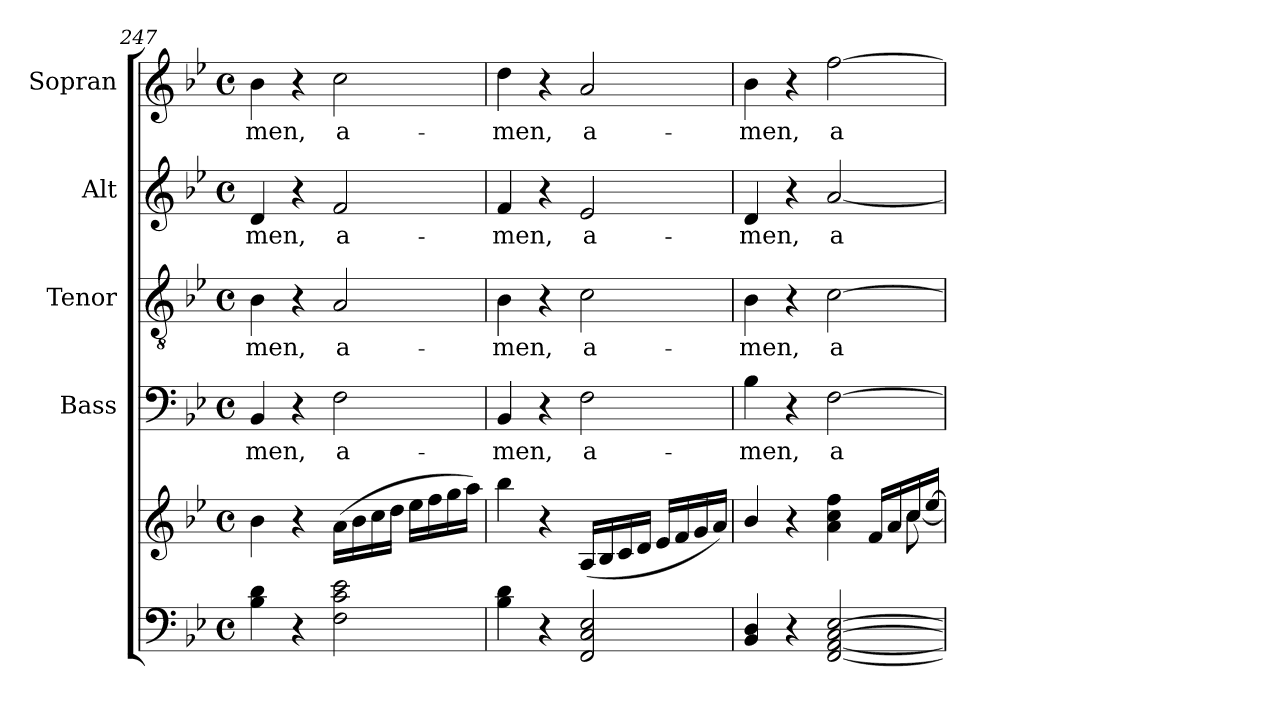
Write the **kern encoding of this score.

**kern	**kern	**kern	**text	**kern	**text	**kern	**text	**kern	**text
*part5	*part5	*part4	*part4	*part3	*part3	*part2	*part2	*part1	*part1
*staff6	*staff5	*staff4	*staff4	*staff3	*staff3	*staff2	*staff2	*staff1	*staff1
*	*	*I"Bass	*	*I"Tenor	*	*I"Alt	*	*I"Sopran	*
*	*	*I'B.	*	*I'T.	*	*I'A.	*	*I'S.	*
*clefF4	*clefG2	*clefF4	*	*clefGv2	*	*clefG2	*	*clefG2	*
*k[b-e-]	*k[b-e-]	*k[b-e-]	*	*k[b-e-]	*	*k[b-e-]	*	*k[b-e-]	*
*B-:	*B-:	*B-:	*	*B-:	*	*B-:	*	*B-:	*
*M4/4	*M4/4	*M4/4	*	*M4/4	*	*M4/4	*	*M4/4	*
*met(c)	*met(c)	*met(c)	*	*met(c)	*	*met(c)	*	*met(c)	*
=247	=247	=247	=247	=247	=247	=247	=247	=247	=247
!	!	!	!LO:LY:b	!	!LO:LY:b	!	!LO:LY:b	!	!LO:LY:b
4B-\ 4d\	4b-\	4BB-/	-men,	4B-\	-men,	4d/	-men,	4b-\	-men,
4r	4r	4r	.	4r	.	4r	.	4r	.
!	!	!	!LO:LY:b	!	!LO:LY:b	!	!LO:LY:b	!	!LO:LY:b
2F\ 2c\ 2e-\	(>16a\LL	2F\	a-	2A/	a-	2f/	a-	2cc\	a-
.	16b-\	.	.	.	.	.	.	.	.
.	16cc\	.	.	.	.	.	.	.	.
.	16dd\JJ	.	.	.	.	.	.	.	.
.	16ee-\LL	.	.	.	.	.	.	.	.
.	16ff\	.	.	.	.	.	.	.	.
.	16gg\	.	.	.	.	.	.	.	.
.	16aa\JJ)	.	.	.	.	.	.	.	.
=248	=248	=248	=248	=248	=248	=248	=248	=248	=248
!	!	!	!LO:LY:b	!	!LO:LY:b	!	!LO:LY:b	!	!LO:LY:b
4B-\ 4d\	4bb-\	4BB-/	-men,	4B-\	-men,	4f/	-men,	4dd\	-men,
4r	4r	4r	.	4r	.	4r	.	4r	.
!	!	!	!LO:LY:b	!	!LO:LY:b	!	!LO:LY:b	!	!LO:LY:b
2FF/ 2C/ 2E-/	(<16A/LL	2F\	a-	2c\	a-	2e-/	a-	2a/	a-
.	16B-/	.	.	.	.	.	.	.	.
.	16c/	.	.	.	.	.	.	.	.
.	16d/JJ	.	.	.	.	.	.	.	.
.	16e-/LL	.	.	.	.	.	.	.	.
.	16f/	.	.	.	.	.	.	.	.
.	16g/	.	.	.	.	.	.	.	.
.	16a/JJ)	.	.	.	.	.	.	.	.
!!LO:LB:g=z
=249	=249	=249	=249	=249	=249	=249	=249	=249	=249
*	*^	*	*	*	*	*	*	*	*
!	!	!	!	!LO:LY:b	!	!LO:LY:b	!	!LO:LY:b	!	!LO:LY:b
4BB-/ 4D/	4b-/	2.ryy	4B-\	-men,	4B-\	-men,	4d/	-men,	4b-\	-men,
4r	4r	.	4r	.	4r	.	4r	.	4r	.
!	!	!	!	!LO:LY:b	!	!LO:LY:b	!	!LO:LY:b	!	!LO:LY:b
[2FF/ [2AA/ [2C/ [2E-/	4a\ 4cc\ 4ff\	.	[2F\	a-	[2c\	a-	[2a/	a-	[2ff\	a-
.	16f/LL	8ryy	.	.	.	.	.	.	.	.
.	16a/	.	.	.	.	.	.	.	.	.
.	16cc/	[<8cc\	.	.	.	.	.	.	.	.
.	[>16ee-/JJ	.	.	.	.	.	.	.	.	.
*	*v	*v	*	*	*	*	*	*	*	*
=	=	=	=	=	=	=	=	=	=
*-	*-	*-	*-	*-	*-	*-	*-	*-	*-
